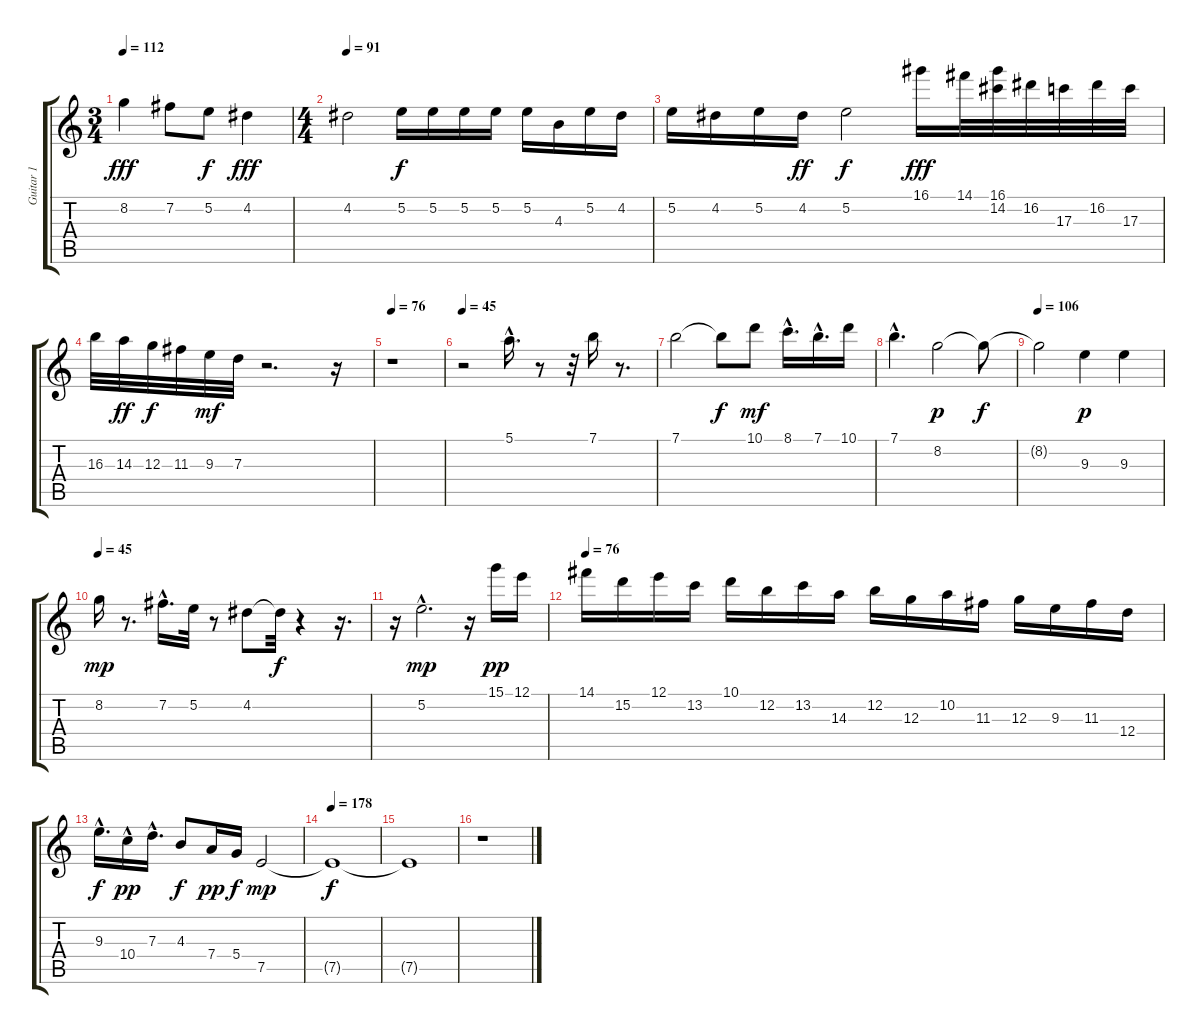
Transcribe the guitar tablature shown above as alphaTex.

\track ("Guitar 1" "Guitar 1") {instrument distortionguitar}
\staff {score tabs}
\tuning (E4 B3 G3 D3 A2 E2) {hide}
\ts (3 4)
\tempo 112
\clef g2
\ks c
8.2.4{dy fff} 7.2.8 5.2.8{dy f} 4.2.4{dy fff} |
\ts (4 4)
\tempo 91
4.2.2 5.2.16{dy f} 5.2.16 5.2.16 5.2.16 5.2.16 4.3.16 5.2.16 4.2.16 |
5.2.16 4.2.16 5.2.16 4.2.16{dy ff} 5.2.2{dy f} 16.1.16{dy fff} 14.1.32 (16.1 14.2).32 16.2.32 17.3.32 16.2.32 17.3.32 |
16.3.32 14.3.32{dy ff} 12.3.32{dy f} 11.3.32 9.3.32{dy mf} 7.3.32 r.2{d} r.16 |
\tempo 76
r.1 |
\tempo 45
r.2 5.1{hac}.16{d} r.8 r.32 7.1.16 r.8{d} |
7.1.2 7.1{t}.8{dy f} 10.1.8{dy mf} 8.1{hac}.16{d} 7.1{hac}.16{d} 10.1.16 |
7.1{hac}.4{d} 8.2.2{dy p} 8.2{t}.8{dy f} |
\tempo 106
8.2{t}.2 9.3.4{dy p} 9.3.4 |
\tempo 45
8.2.16{dy mp} r.8{d} 7.2{hac}.16{d} 5.2.32 r.8 4.2.8 4.2{t}.32{dy f} r.4 r.16{d} |
r.16 5.2{hac}.2{d dy mp} r.16 15.1.16{dy pp} 12.1.16 |
\tempo 76
14.1.16 15.2.16 12.1.16 13.2.16 10.1.16 12.2.16 13.2.16 14.3.16 12.2.16 12.3.16 10.2.16 11.3.16 12.3.16 9.3.16 11.3.16 12.4.16 |
9.3{hac}.16{d dy f} 10.4{hac}.16{dy pp} 7.3{hac}.16{d} 4.3.8{dy f} 7.4.16{dy pp} 5.4.16{dy f} 7.5.2{dy mp} |
\tempo 178
7.5{t}.1{dy f} |
7.5{t}.1 |
r.1
